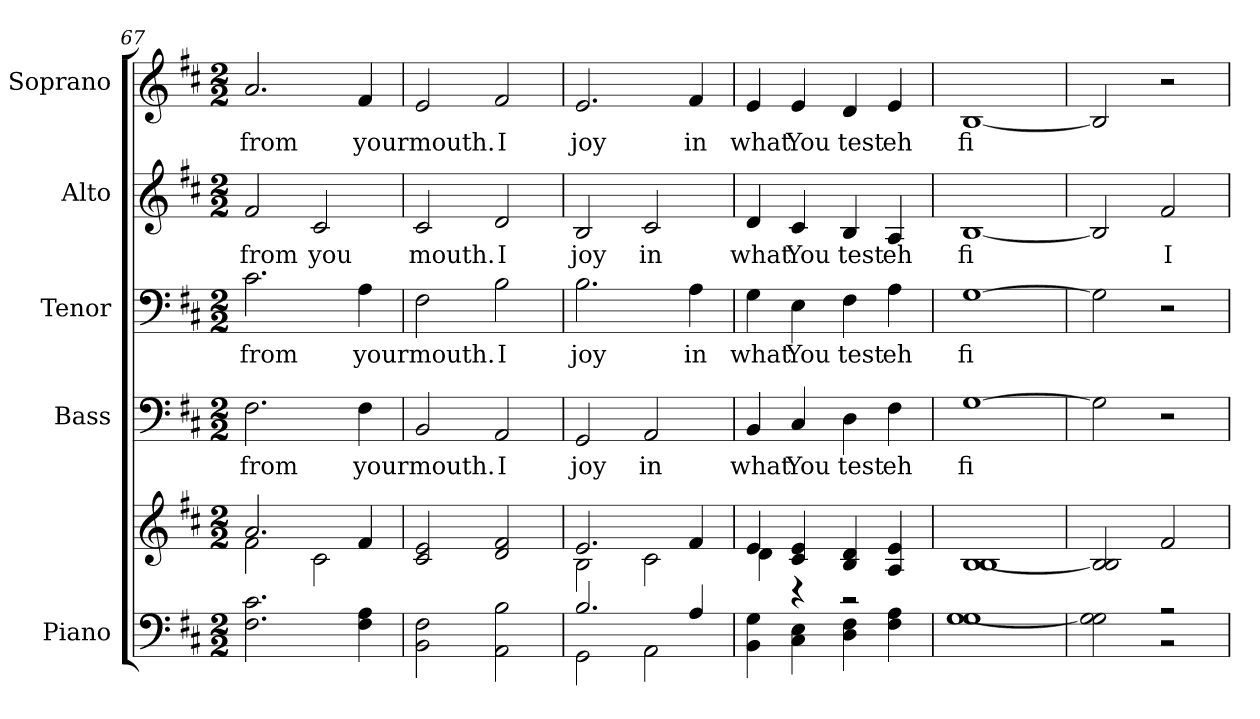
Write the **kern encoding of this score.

**kern	**kern	**kern	**text	**kern	**text	**kern	**text	**kern	**text
*part5	*part5	*part4	*part4	*part3	*part3	*part2	*part2	*part1	*part1
*staff6	*staff5	*staff4	*staff4	*staff3	*staff3	*staff2	*staff2	*staff1	*staff1
*I"Piano	*	*I"Bass	*	*I"Tenor	*	*I"Alto	*	*I"Soprano	*
*I'Pno.	*	*I'B.	*	*I'T.	*	*I'A.	*	*I'S.	*
*clefF4	*clefG2	*clefF4	*	*clefF4	*	*clefG2	*	*clefG2	*
*k[f#c#]	*k[f#c#]	*k[f#c#]	*	*k[f#c#]	*	*k[f#c#]	*	*k[f#c#]	*
*D:	*D:	*D:	*	*D:	*	*D:	*	*D:	*
*M2/2	*M2/2	*M2/2	*	*M2/2	*	*M2/2	*	*M2/2	*
=67	=67	=67	=67	=67	=67	=67	=67	=67	=67
*	*^	*	*	*	*	*	*	*	*
!	!	!	!	!LO:LY:b:color=#000000	!	!	!	!	!	!
!	!	!	!	!	!	!LO:LY:b:color=#000000	!	!	!	!
!	!	!	!	!	!	!	!	!LO:LY:b:color=#000000	!	!
!	!	!	!	!	!	!	!	!	!	!LO:LY:b:color=#000000
2.F#i\ 2.c#i	2.ai/	2f#i\	2.F#i\	from	2.c#i\	from	2f#i/	from	2.ai/	from
!	!	!	!	!	!	!	!	!LO:LY:b:color=#000000	!	!
.	.	2c#i\	.	.	.	.	2c#i/	you	.	.
!	!	!	!	!LO:LY:b:color=#000000	!	!	!	!	!	!
!	!	!	!	!	!	!LO:LY:b:color=#000000	!	!	!	!
!	!	!	!	!	!	!	!	!	!	!LO:LY:b:color=#000000
4F#i\ 4Ai	4f#i/	.	4F#i\	your	4Ai\	your	.	.	4f#i/	your
*	*v	*v	*	*	*	*	*	*	*	*
=68	=68	=68	=68	=68	=68	=68	=68	=68	=68
!	!	!	!LO:LY:b:color=#000000	!	!	!	!	!	!
!	!	!	!	!	!LO:LY:b:color=#000000	!	!	!	!
!	!	!	!	!	!	!	!LO:LY:b:color=#000000	!	!
!	!	!	!	!	!	!	!	!	!LO:LY:b:color=#000000
2BBi\ 2F#i	2c#i/ 2ei	2BBi/	mouth.	2F#i\	mouth.	2c#i/	mouth.	2ei/	mouth.
!	!	!	!LO:LY:b:color=#000000	!	!	!	!	!	!
!	!	!	!	!	!LO:LY:b:color=#000000	!	!	!	!
!	!	!	!	!	!	!	!LO:LY:b:color=#000000	!	!
!	!	!	!	!	!	!	!	!	!LO:LY:b:color=#000000
2AAi\ 2Bi	2di/ 2f#i	2AAi/	I	2Bi\	I	2di/	I	2f#i/	I
=69	=69	=69	=69	=69	=69	=69	=69	=69	=69
*^	*^	*	*	*	*	*	*	*	*
!	!	!	!	!	!LO:LY:b:color=#000000	!	!	!	!	!	!
!	!	!	!	!	!	!	!LO:LY:b:color=#000000	!	!	!	!
!	!	!	!	!	!	!	!	!	!LO:LY:b:color=#000000	!	!
!	!	!	!	!	!	!	!	!	!	!	!LO:LY:b:color=#000000
2.Bi/	2GGi\	2.ei/	2Bi\	2GGi/	joy	2.Bi\	joy	2Bi/	joy	2.ei/	joy
!	!	!	!	!	!LO:LY:b:color=#000000	!	!	!	!	!	!
!	!	!	!	!	!	!	!	!	!LO:LY:b:color=#000000	!	!
.	2AAi\	.	2c#i\	2AAi/	in	.	.	2c#i/	in	.	.
!	!	!	!	!	!	!	!LO:LY:b:color=#000000	!	!	!	!
!	!	!	!	!	!	!	!	!	!	!	!LO:LY:b:color=#000000
4Ai/	.	4f#i/	.	.	.	4Ai\	in	.	.	4f#i/	in
*v	*v	*	*	*	*	*	*	*	*	*	*
=70	=70	=70	=70	=70	=70	=70	=70	=70	=70	=70
!	!	!	!	!LO:LY:b:color=#000000	!	!	!	!	!	!
!	!	!	!	!	!	!LO:LY:b:color=#000000	!	!	!	!
!	!	!	!	!	!	!	!	!LO:LY:b:color=#000000	!	!
!	!	!	!	!	!	!	!	!	!	!LO:LY:b:color=#000000
4BBi\ 4Gi	4ei/	4di\	4BBi/	what	4Gi\	what	4di/	what	4ei/	what
!	!	!	!	!LO:LY:b:color=#000000	!	!	!	!	!	!
!	!	!	!	!	!	!LO:LY:b:color=#000000	!	!	!	!
!	!	!	!	!	!	!	!	!LO:LY:b:color=#000000	!	!
!	!	!	!	!	!	!	!	!	!	!LO:LY:b:color=#000000
4C#i\ 4Ei	4c#i/ 4ei	4r	4C#i/	You	4Ei\	You	4c#i/	You	4ei/	You
!	!	!	!	!LO:LY:b:color=#000000	!	!	!	!	!	!
!	!	!	!	!	!	!LO:LY:b:color=#000000	!	!	!	!
!	!	!	!	!	!	!	!	!LO:LY:b:color=#000000	!	!
!	!	!	!	!	!	!	!	!	!	!LO:LY:b:color=#000000
4Di\ 4F#i	4Bi/ 4di	2r	4Di\	test	4F#i\	test	4Bi/	test	4di/	test
!	!	!	!	!LO:LY:b:color=#000000	!	!	!	!	!	!
!	!	!	!	!	!	!LO:LY:b:color=#000000	!	!	!	!
!	!	!	!	!	!	!	!	!LO:LY:b:color=#000000	!	!
!	!	!	!	!	!	!	!	!	!	!LO:LY:b:color=#000000
4F#i\ 4Ai	4Ai/ 4ei	.	4F#i\	eh	4Ai\	eh	4Ai/	eh	4ei/	eh
*	*v	*v	*	*	*	*	*	*	*	*
!!LO:PB:g=z
=71	=71	=71	=71	=71	=71	=71	=71	=71	=71
!	!	!	!LO:LY:b:color=#000000	!	!	!	!	!	!
!	!	!	!	!	!LO:LY:b:color=#000000	!	!	!	!
!	!	!	!	!	!	!	!LO:LY:b:color=#000000	!	!
!	!	!	!	!	!	!	!	!	!LO:LY:b:color=#000000
[<1Gi 1Gi	[<1Bi 1Bi	[>1Gi	fi	[>1Gi	fi	[<1Bi	fi	[<1Bi	fi
=72	=72	=72	=72	=72	=72	=72	=72	=72	=72
*^	*	*	*	*	*	*	*	*	*
2Gi\] 2Gi	2ryy	2Bi/] 2Bi	2Gi\]	.	2Gi\]	.	2Bi/]	.	2Bi/]	.
!	!	!	!	!	!	!	!	!LO:LY:b:color=#000000	!	!
2r	2r	2f#i/	2r	.	2r	.	2f#i/	I	2r	.
*v	*v	*	*	*	*	*	*	*	*	*
=	=	=	=	=	=	=	=	=	=
*-	*-	*-	*-	*-	*-	*-	*-	*-	*-
